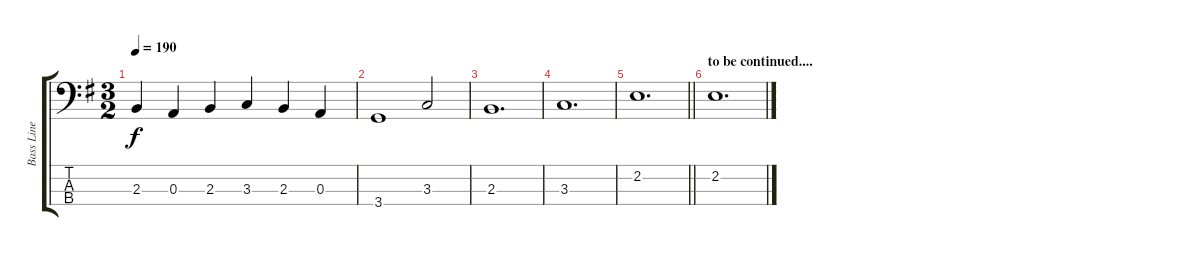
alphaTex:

\track ("Bass Line" "Bass Line") {instrument fretlessbass}
\staff {score tabs}
\tuning (G2 D2 A1 E1) {hide}
\ts (3 2)
\tempo 190
\clef f4
\ks eminor
2.3.4{dy f} 0.3.4 2.3.4 3.3.4 2.3.4 0.3.4 |
3.4.1 3.3.2 |
2.3.1{d} |
3.3.1{d} |
\barLineRight lightlight
2.2.1{d} |
\section ("" "to be continued....")
2.2.1{d}
